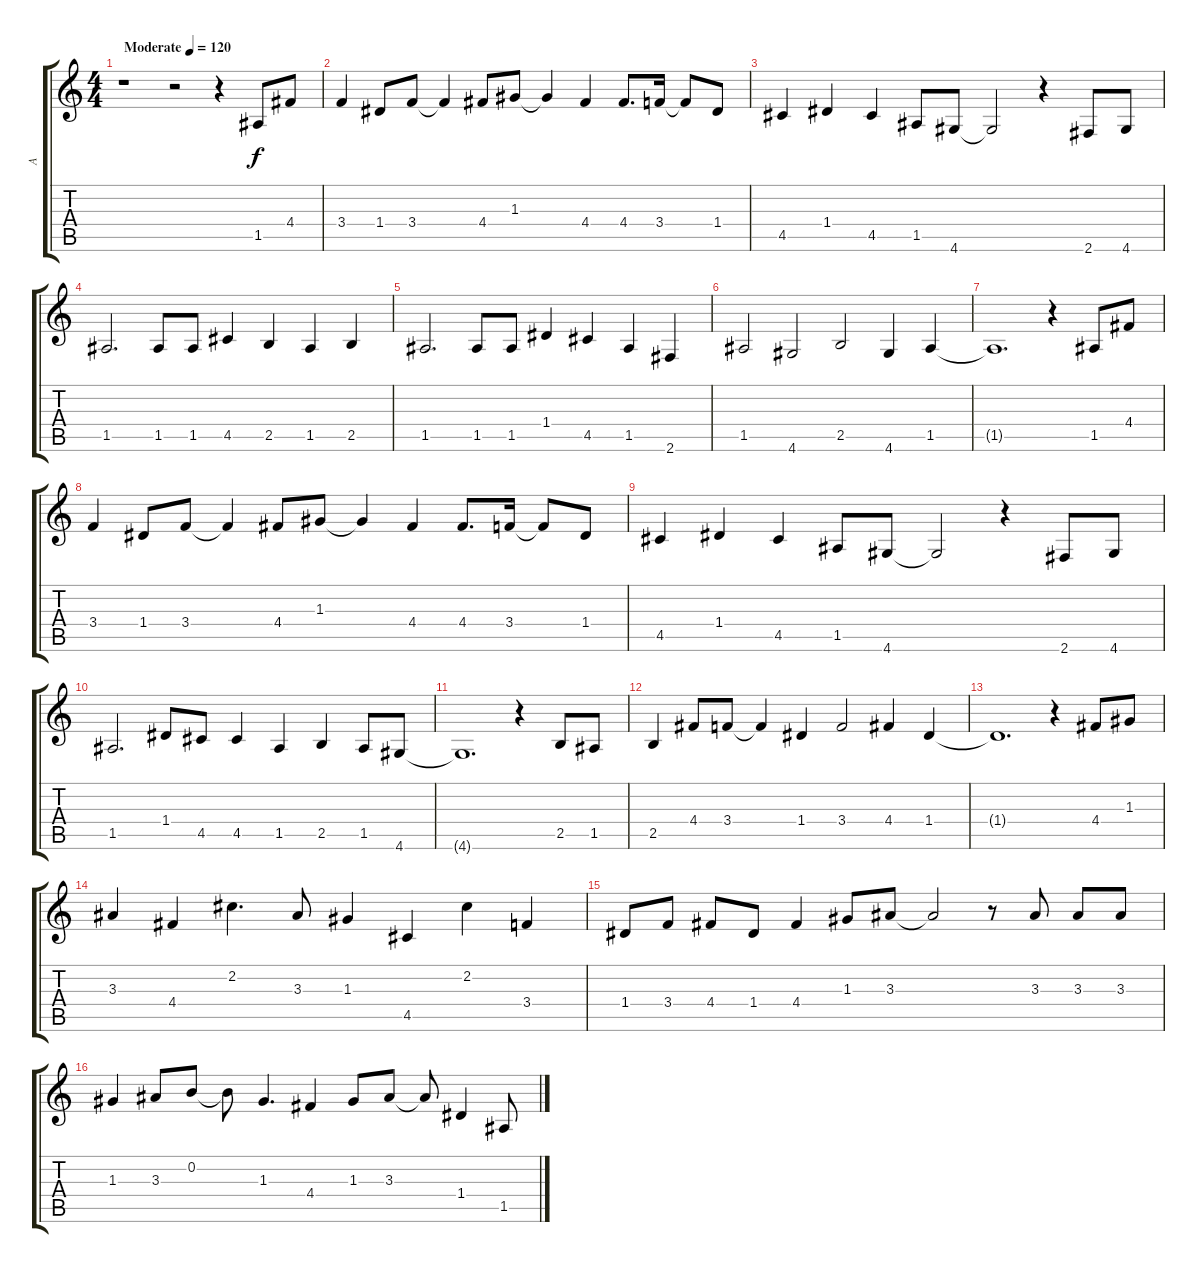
\track ("A" "A") {instrument acousticguitarsteel}
\staff {score tabs}
\tuning (E4 B3 G3 D3 A2 E2) {hide}
\ts (4 4)
\tempo (120 "Moderate")
\clef g2
\ks c
r.1{dy f instrument acousticguitarsteel} r.2 r.4 1.5.8 4.4.8 |
3.4.4 1.4.8 3.4.8 3.4{t}.4 4.4.8 1.3.8 1.3{t}.4 4.4.4 4.4.8{d} 3.4.16 3.4{t}.8 1.4.8 |
4.5.4 1.4.4 4.5.4 1.5.8 4.6.8 4.6{t}.2 r.4 2.6.8 4.6.8 |
1.5.2{d} 1.5.8 1.5.8 4.5.4 2.5.4 1.5.4 2.5.4 |
1.5.2{d} 1.5.8 1.5.8 1.4.4 4.5.4 1.5.4 2.6.4 |
1.5.2 4.6.2 2.5.2 4.6.4 1.5.4 |
1.5{t}.1{d} r.4 1.5.8 4.4.8 |
3.4.4 1.4.8 3.4.8 3.4{t}.4 4.4.8 1.3.8 1.3{t}.4 4.4.4 4.4.8{d} 3.4.16 3.4{t}.8 1.4.8 |
4.5.4 1.4.4 4.5.4 1.5.8 4.6.8 4.6{t}.2 r.4 2.6.8 4.6.8 |
1.5.2{d} 1.4.8 4.5.8 4.5.4 1.5.4 2.5.4 1.5.8 4.6.8 |
4.6{t}.1{d} r.4 2.5.8 1.5.8 |
2.5.4 4.4.8 3.4.8 3.4{t}.4 1.4.4 3.4.2 4.4.4 1.4.4 |
1.4{t}.1{d} r.4 4.4.8 1.3.8 |
3.3.4 4.4.4 2.2.4{d} 3.3.8 1.3.4 4.5.4 2.2.4 3.4.4 |
1.4.8 3.4.8 4.4.8 1.4.8 4.4.4 1.3.8 3.3.8 3.3{t}.2 r.8 3.3.8 3.3.8 3.3.8 |
1.3.4 3.3.8 0.2.8 0.2{t}.8 1.3.4{d} 4.4.4 1.3.8 3.3.8 3.3{t}.8 1.4.4 1.5.8
